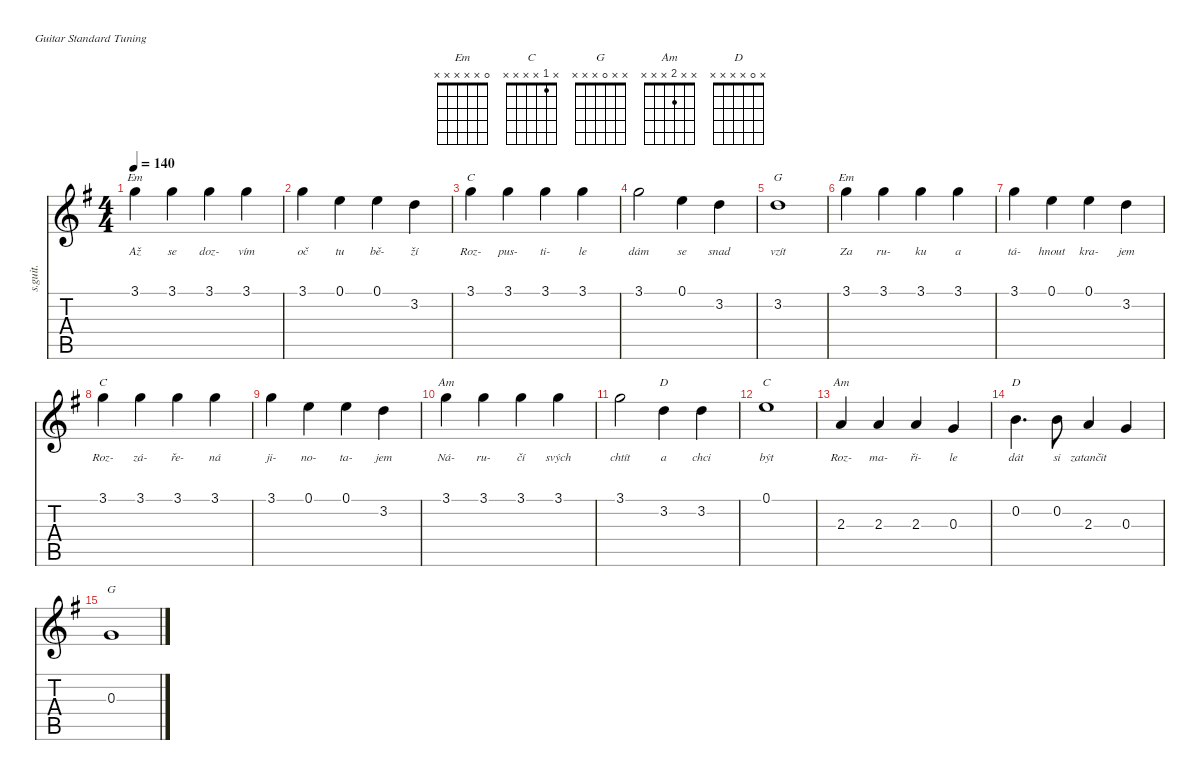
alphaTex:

\defaultSystemsLayout 4
\hideDynamics
\bracketExtendMode nobrackets
\track ("Steel Guitar" "s.guit.") {instrument acousticguitarsteel}
\staff {score tabs}
\tuning (E4 B3 G3 D3 A2 E2)
\chord ("Em" 0 x x x x x) {showfingering false}
\chord ("C" 0 x x x x x) {showfingering false}
\chord ("G" x 1 x x x x) {showfingering false}
\chord ("Am" 0 x x x x x) {showfingering false}
\chord ("D" x 0 x x x x) {showfingering false}
\chord ("C" x 1 x x x x) {showfingering false}
\chord ("Am" x x 2 x x x) {showfingering false}
\chord ("G" x x 0 x x x) {showfingering false}
\ts (4 4)
\tempo 140
\clef g2
\ks g
3.1{acc forcenatural}.4{ch "Em" lyrics (0 "Až") lyrics (1 "") lyrics (2 "") lyrics (3 "") lyrics (4 "") dy mf instrument acousticguitarsteel} 3.1{acc forcenatural}.4{lyrics (0 "se") lyrics (1 "") lyrics (2 "") lyrics (3 "") lyrics (4 "")} 3.1{acc forcenatural}.4{lyrics (0 "doz-") lyrics (1 "") lyrics (2 "") lyrics (3 "") lyrics (4 "")} 3.1{acc forcenatural}.4{lyrics (0 "vím") lyrics (1 "") lyrics (2 "") lyrics (3 "") lyrics (4 "")} |
3.1{acc forcenatural}.4{lyrics (0 "oč") lyrics (1 "") lyrics (2 "") lyrics (3 "") lyrics (4 "")} 0.1{acc forcenatural}.4{lyrics (0 "tu") lyrics (1 "") lyrics (2 "") lyrics (3 "") lyrics (4 "")} 0.1{acc forcenatural}.4{lyrics (0 "bě-") lyrics (1 "") lyrics (2 "") lyrics (3 "") lyrics (4 "")} 3.2{acc forcenatural}.4{lyrics (0 "ží") lyrics (1 "") lyrics (2 "") lyrics (3 "") lyrics (4 "")} |
3.1{acc forcenatural}.4{ch "C" lyrics (0 "Roz-") lyrics (1 "") lyrics (2 "") lyrics (3 "") lyrics (4 "")} 3.1{acc forcenatural}.4{lyrics (0 "pus-") lyrics (1 "") lyrics (2 "") lyrics (3 "") lyrics (4 "")} 3.1{acc forcenatural}.4{lyrics (0 "ti-") lyrics (1 "") lyrics (2 "") lyrics (3 "") lyrics (4 "")} 3.1{acc forcenatural}.4{lyrics (0 "le") lyrics (1 "") lyrics (2 "") lyrics (3 "") lyrics (4 "")} |
3.1{acc forcenatural}.2{lyrics (0 "dám") lyrics (1 "") lyrics (2 "") lyrics (3 "") lyrics (4 "")} 0.1{acc forcenatural}.4{lyrics (0 "se") lyrics (1 "") lyrics (2 "") lyrics (3 "") lyrics (4 "")} 3.2{acc forcenatural}.4{lyrics (0 "snad") lyrics (1 "") lyrics (2 "") lyrics (3 "") lyrics (4 "")} |
3.2{acc forcenatural}.1{ch "G" lyrics (0 "vzít") lyrics (1 "") lyrics (2 "") lyrics (3 "") lyrics (4 "")} |
3.1{acc forcenatural}.4{ch "Em" lyrics (0 "Za") lyrics (1 "") lyrics (2 "") lyrics (3 "") lyrics (4 "")} 3.1{acc forcenatural}.4{lyrics (0 "ru-") lyrics (1 "") lyrics (2 "") lyrics (3 "") lyrics (4 "")} 3.1{acc forcenatural}.4{lyrics (0 "ku") lyrics (1 "") lyrics (2 "") lyrics (3 "") lyrics (4 "")} 3.1{acc forcenatural}.4{lyrics (0 "a") lyrics (1 "") lyrics (2 "") lyrics (3 "") lyrics (4 "")} |
3.1{acc forcenatural}.4{lyrics (0 "tá-") lyrics (1 "") lyrics (2 "") lyrics (3 "") lyrics (4 "")} 0.1{acc forcenatural}.4{lyrics (0 "hnout") lyrics (1 "") lyrics (2 "") lyrics (3 "") lyrics (4 "")} 0.1{acc forcenatural}.4{lyrics (0 "kra-") lyrics (1 "") lyrics (2 "") lyrics (3 "") lyrics (4 "")} 3.2{acc forcenatural}.4{lyrics (0 "jem") lyrics (1 "") lyrics (2 "") lyrics (3 "") lyrics (4 "")} |
3.1{acc forcenatural}.4{ch "C" lyrics (0 "Roz-") lyrics (1 "") lyrics (2 "") lyrics (3 "") lyrics (4 "")} 3.1{acc forcenatural}.4{lyrics (0 "zá-") lyrics (1 "") lyrics (2 "") lyrics (3 "") lyrics (4 "")} 3.1{acc forcenatural}.4{lyrics (0 "ře-") lyrics (1 "") lyrics (2 "") lyrics (3 "") lyrics (4 "")} 3.1{acc forcenatural}.4{lyrics (0 "ná") lyrics (1 "") lyrics (2 "") lyrics (3 "") lyrics (4 "")} |
3.1{acc forcenatural}.4{lyrics (0 "ji-") lyrics (1 "") lyrics (2 "") lyrics (3 "") lyrics (4 "")} 0.1{acc forcenatural}.4{lyrics (0 "no-") lyrics (1 "") lyrics (2 "") lyrics (3 "") lyrics (4 "")} 0.1{acc forcenatural}.4{lyrics (0 "ta-") lyrics (1 "") lyrics (2 "") lyrics (3 "") lyrics (4 "")} 3.2{acc forcenatural}.4{lyrics (0 "jem") lyrics (1 "") lyrics (2 "") lyrics (3 "") lyrics (4 "")} |
3.1{acc forcenatural}.4{ch "Am" lyrics (0 "Ná-") lyrics (1 "") lyrics (2 "") lyrics (3 "") lyrics (4 "")} 3.1{acc forcenatural}.4{lyrics (0 "ru-") lyrics (1 "") lyrics (2 "") lyrics (3 "") lyrics (4 "")} 3.1{acc forcenatural}.4{lyrics (0 "čí") lyrics (1 "") lyrics (2 "") lyrics (3 "") lyrics (4 "")} 3.1{acc forcenatural}.4{lyrics (0 "svých") lyrics (1 "") lyrics (2 "") lyrics (3 "") lyrics (4 "")} |
3.1{acc forcenatural}.2{lyrics (0 "chtít") lyrics (1 "") lyrics (2 "") lyrics (3 "") lyrics (4 "")} 3.2{acc forcenatural}.4{ch "D" lyrics (0 "a") lyrics (1 "") lyrics (2 "") lyrics (3 "") lyrics (4 "")} 3.2{acc forcenatural}.4{lyrics (0 "chci") lyrics (1 "") lyrics (2 "") lyrics (3 "") lyrics (4 "")} |
0.1{acc forcenatural}.1{ch "C" lyrics (0 "být") lyrics (1 "") lyrics (2 "") lyrics (3 "") lyrics (4 "")} |
2.3{acc forcenatural}.4{ch "Am" lyrics (0 "Roz-") lyrics (1 "") lyrics (2 "") lyrics (3 "") lyrics (4 "")} 2.3{acc forcenatural}.4{lyrics (0 "ma-") lyrics (1 "") lyrics (2 "") lyrics (3 "") lyrics (4 "")} 2.3{acc forcenatural}.4{lyrics (0 "ři-") lyrics (1 "") lyrics (2 "") lyrics (3 "") lyrics (4 "")} 0.3{acc forcenatural}.4{lyrics (0 "le") lyrics (1 "") lyrics (2 "") lyrics (3 "") lyrics (4 "")} |
0.2{acc forcenatural}.4{d ch "D" lyrics (0 "dát") lyrics (1 "") lyrics (2 "") lyrics (3 "") lyrics (4 "")} 0.2{acc forcenatural}.8{lyrics (0 "si") lyrics (1 "") lyrics (2 "") lyrics (3 "") lyrics (4 "")} 2.3{acc forcenatural}.4{lyrics (0 "zatančit") lyrics (1 "") lyrics (2 "") lyrics (3 "") lyrics (4 "")} 0.3{acc forcenatural}.4 |
0.3{acc forcenatural}.1{ch "G" beam Up}
